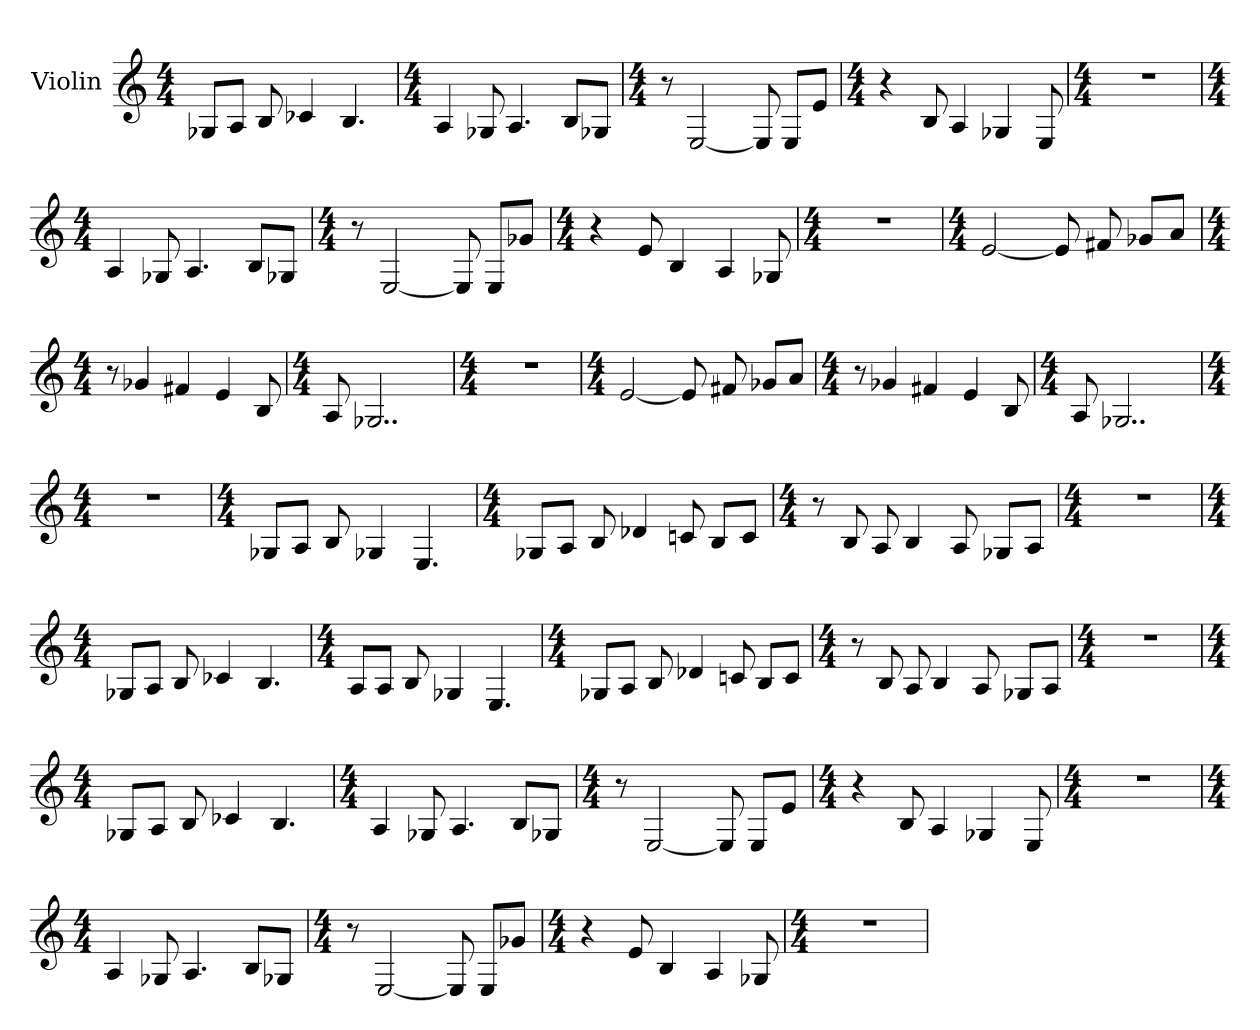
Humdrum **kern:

**kern
*part1
*staff1
*I"Violin
*I'Vln
*M4/4
=
8G-XL
8AJ
8B
4c-X
4.B
=
*M4/4
4A
8G-X
4.A
8BL
8G-XJ
=
*M4/4
8r
[2E
8E]
8EL
8eJ
=
*M4/4
4r
8B
4A
4G-X
8E
=
*M4/4
1r
=
*M4/4
4A
8G-X
4.A
8BL
8G-XJ
=
*M4/4
8r
[2E
8E]
8EL
8g-XJ
=
*M4/4
4r
8e
4B
4A
8G-X
=
*M4/4
1r
=
*M4/4
[2e
8e]
8f#X
8g-XL
8aJ
=
*M4/4
8r
4g-X
4f#X
4e
8B
=
*M4/4
8A
2..G-X
=
*M4/4
1r
=
*M4/4
[2e
8e]
8f#X
8g-XL
8aJ
=
*M4/4
8r
4g-X
4f#X
4e
8B
=
*M4/4
8A
2..G-X
=
*M4/4
1r
=
*M4/4
8G-XL
8AJ
8B
4G-X
4.E
=
*M4/4
8G-XL
8AJ
8B
4d-X
8cn
8BL
8cJ
=
*M4/4
8r
8B
8A
4B
8A
8G-XL
8AJ
=
*M4/4
1r
=
*M4/4
8G-XL
8AJ
8B
4c-X
4.B
=
*M4/4
8AL
8AJ
8B
4G-X
4.E
=
*M4/4
8G-XL
8AJ
8B
4d-X
8cn
8BL
8cJ
=
*M4/4
8r
8B
8A
4B
8A
8G-XL
8AJ
=
*M4/4
1r
=
*M4/4
8G-XL
8AJ
8B
4c-X
4.B
=
*M4/4
4A
8G-X
4.A
8BL
8G-XJ
=
*M4/4
8r
[2E
8E]
8EL
8eJ
=
*M4/4
4r
8B
4A
4G-X
8E
=
*M4/4
1r
=
*M4/4
4A
8G-X
4.A
8BL
8G-XJ
=
*M4/4
8r
[2E
8E]
8EL
8g-XJ
=
*M4/4
4r
8e
4B
4A
8G-X
=
*M4/4
1r
=
*-
